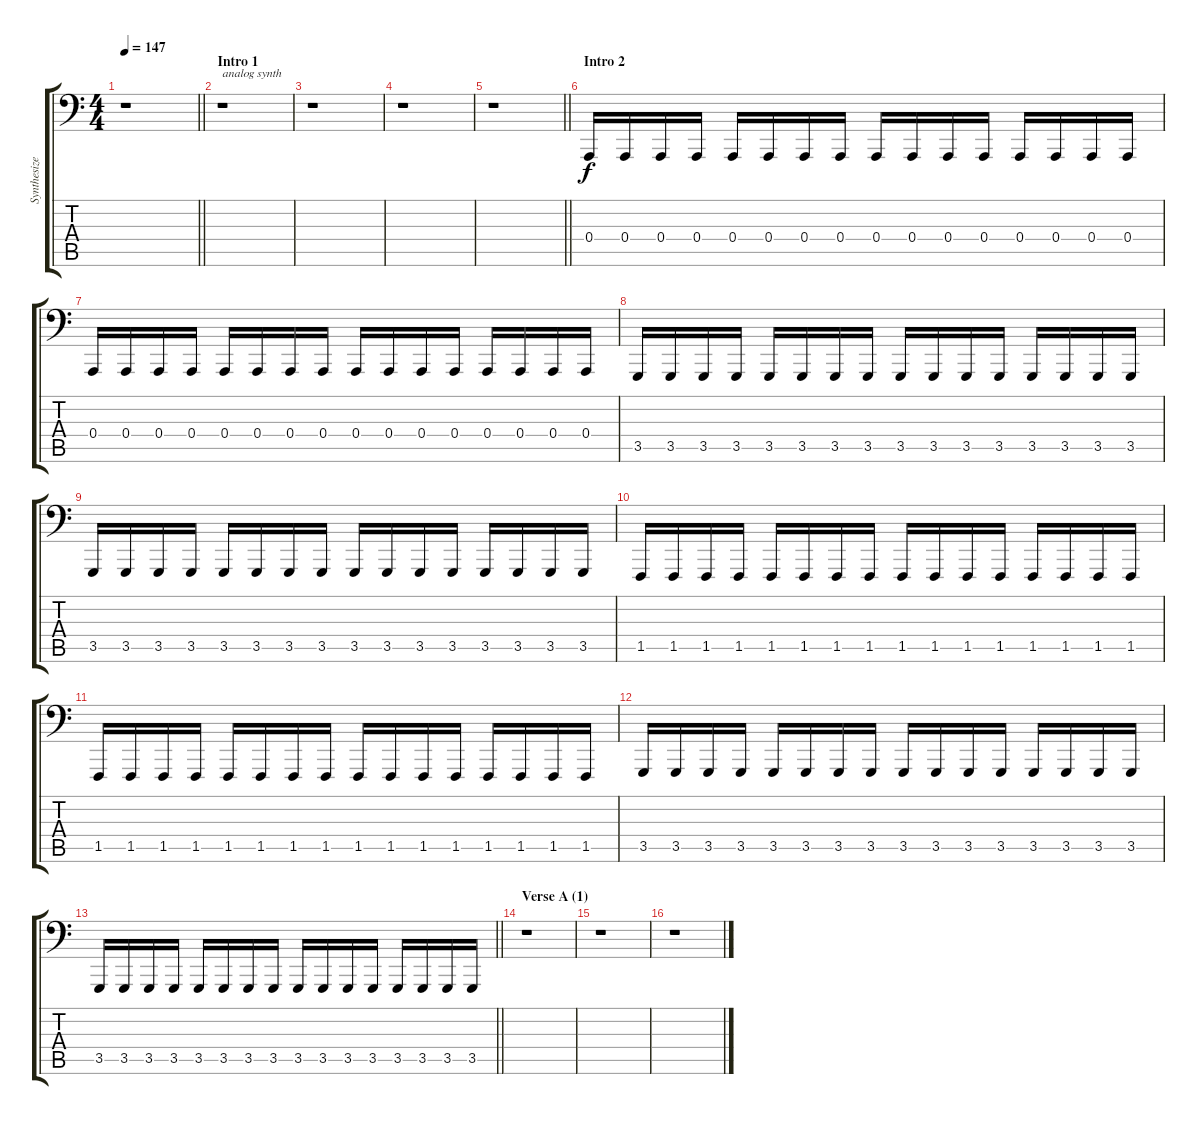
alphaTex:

\track ("Synthesizer II" "Synthesize") {instrument pad2warm}
\staff {score tabs}
\tuning (C3 G2 D2 A1 E1 B0) {hide}
\ts (4 4)
\tempo 147
\clef f4
\barLineRight lightlight
\ks aminor
r.1{dy f instrument pad2warm} |
\section ("" "Intro 1")
r.1{txt "analog synth"} |
r.1 |
r.1 |
\barLineRight lightlight
r.1 |
\section ("" "Intro 2")
0.4.16 0.4.16 0.4.16 0.4.16 0.4.16 0.4.16 0.4.16 0.4.16 0.4.16 0.4.16 0.4.16 0.4.16 0.4.16 0.4.16 0.4.16 0.4.16 |
0.4.16 0.4.16 0.4.16 0.4.16 0.4.16 0.4.16 0.4.16 0.4.16 0.4.16 0.4.16 0.4.16 0.4.16 0.4.16 0.4.16 0.4.16 0.4.16 |
3.5.16 3.5.16 3.5.16 3.5.16 3.5.16 3.5.16 3.5.16 3.5.16 3.5.16 3.5.16 3.5.16 3.5.16 3.5.16 3.5.16 3.5.16 3.5.16 |
3.5.16 3.5.16 3.5.16 3.5.16 3.5.16 3.5.16 3.5.16 3.5.16 3.5.16 3.5.16 3.5.16 3.5.16 3.5.16 3.5.16 3.5.16 3.5.16 |
1.5.16 1.5.16 1.5.16 1.5.16 1.5.16 1.5.16 1.5.16 1.5.16 1.5.16 1.5.16 1.5.16 1.5.16 1.5.16 1.5.16 1.5.16 1.5.16 |
1.5.16 1.5.16 1.5.16 1.5.16 1.5.16 1.5.16 1.5.16 1.5.16 1.5.16 1.5.16 1.5.16 1.5.16 1.5.16 1.5.16 1.5.16 1.5.16 |
3.5.16 3.5.16 3.5.16 3.5.16 3.5.16 3.5.16 3.5.16 3.5.16 3.5.16 3.5.16 3.5.16 3.5.16 3.5.16 3.5.16 3.5.16 3.5.16 |
\barLineRight lightlight
3.5.16 3.5.16 3.5.16 3.5.16 3.5.16 3.5.16 3.5.16 3.5.16 3.5.16 3.5.16 3.5.16 3.5.16 3.5.16 3.5.16 3.5.16 3.5.16 |
\section ("" "Verse A (1)")
r.1 |
r.1 |
r.1
